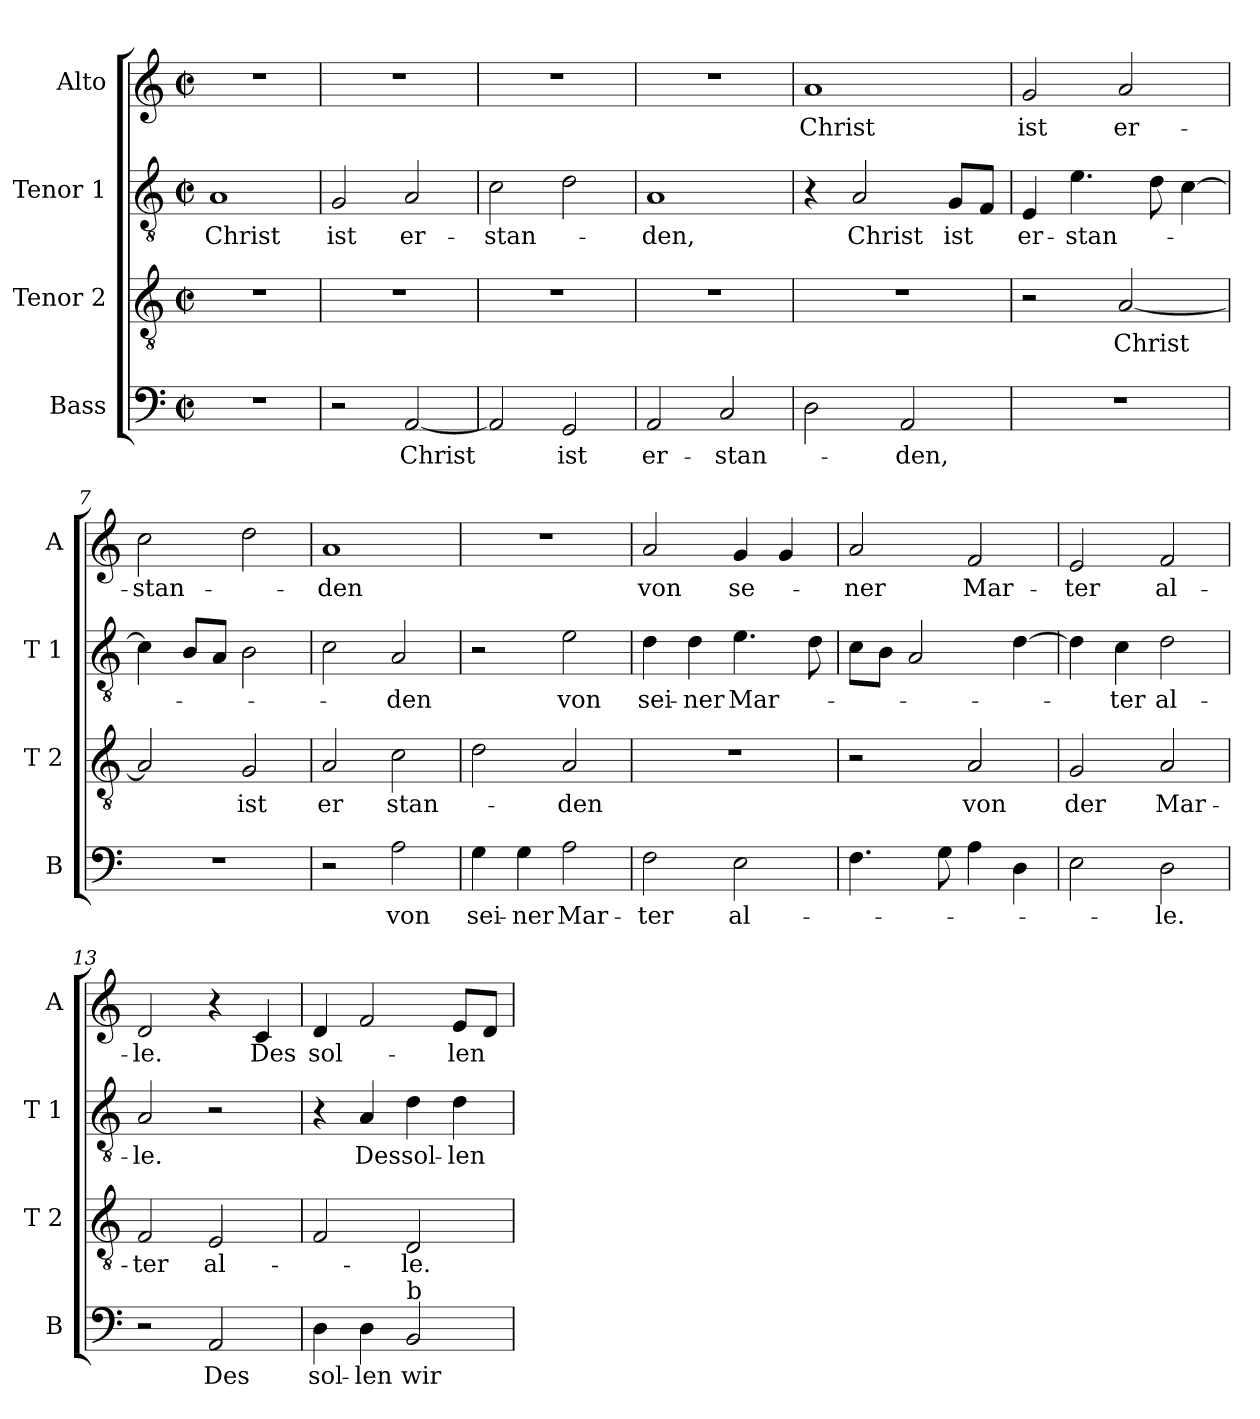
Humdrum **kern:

**kern	**text	**kern	**text	**kern	**text	**kern	**text
*part4	*part4	*part3	*part3	*part2	*part2	*part1	*part1
*staff4	*staff4	*staff3	*staff3	*staff2	*staff2	*staff1	*staff1
*I"Bass	*	*I"Tenor 2	*	*I"Tenor 1	*	*I"Alto	*
*I'B	*	*I'T 2	*	*I'T 1	*	*I'A	*
*clefF4	*	*clefGv2	*	*clefGv2	*	*clefG2	*
*k[]	*	*k[]	*	*k[]	*	*k[]	*
*C:	*	*C:	*	*C:	*	*C:	*
*M2/2	*	*M2/2	*	*M2/2	*	*M2/2	*
*met(c|)	*	*met(c|)	*	*met(c|)	*	*met(c|)	*
=1	=1	=1	=1	=1	=1	=1	=1
!	!	!	!	!	!LO:LY:b	!	!
1r	.	1r	.	1A	Christ	1r	.
=2	=2	=2	=2	=2	=2	=2	=2
!	!	!	!	!	!LO:LY:b	!	!
2r	.	1r	.	2G/	ist	1r	.
!	!LO:LY:b	!	!	!	!LO:LY:b	!	!
[2AA/	Christ	.	.	2A/	er-	.	.
=3	=3	=3	=3	=3	=3	=3	=3
!	!	!	!	!	!LO:LY:b	!	!
2AA/]	.	1r	.	2c\	-stan-	1r	.
!	!LO:LY:b	!	!	!	!	!	!
2GG/	ist	.	.	2d\	.	.	.
=4	=4	=4	=4	=4	=4	=4	=4
!	!LO:LY:b	!	!	!	!LO:LY:b	!	!
2AA/	er-	1r	.	1A	-den,	1r	.
!	!LO:LY:b	!	!	!	!	!	!
2C/	-stan-	.	.	.	.	.	.
=5	=5	=5	=5	=5	=5	=5	=5
!	!	!	!	!	!	!	!LO:LY:b
2D\	.	1r	.	4r	.	1a	Christ
!	!	!	!	!	!LO:LY:b	!	!
.	.	.	.	2A/	Christ	.	.
!	!LO:LY:b	!	!	!	!	!	!
2AA/	-den,	.	.	.	.	.	.
!	!	!	!	!	!LO:LY:b	!	!
.	.	.	.	8G/L	ist	.	.
.	.	.	.	8F/J	.	.	.
=6	=6	=6	=6	=6	=6	=6	=6
!	!	!	!	!	!LO:LY:b	!	!LO:LY:b
1r	.	2r	.	4E/	er-	2g/	ist
!	!	!	!	!	!LO:LY:b	!	!
.	.	.	.	4.e\	-stan-	.	.
!	!	!	!LO:LY:b	!	!	!	!LO:LY:b
.	.	[2A/	Christ	.	.	2a/	er-
.	.	.	.	8d\	.	.	.
.	.	.	.	[4c\	.	.	.
!!LO:LB:g=z
=7	=7	=7	=7	=7	=7	=7	=7
!	!	!	!	!	!	!	!LO:LY:b
1r	.	2A/]	.	4c\]	.	2cc\	-stan-
.	.	.	.	8B/L	.	.	.
.	.	.	.	8A/J	.	.	.
!	!	!	!LO:LY:b	!	!	!	!
.	.	2G/	ist	2B\	.	2dd\	.
=8	=8	=8	=8	=8	=8	=8	=8
!	!	!	!LO:LY:b	!	!	!	!LO:LY:b
2r	.	2A/	er	2c\	.	1a	-den
!	!LO:LY:b	!	!LO:LY:b	!	!LO:LY:b	!	!
2A\	von	2c\	stan-	2A/	-den	.	.
=9	=9	=9	=9	=9	=9	=9	=9
!	!LO:LY:b	!	!	!	!	!	!
4G\	sei-	2d\	.	2r	.	1r	.
!	!LO:LY:b	!	!	!	!	!	!
4G\	-ner	.	.	.	.	.	.
!	!LO:LY:b	!	!LO:LY:b	!	!LO:LY:b	!	!
2A\	Mar-	2A/	-den	2e\	von	.	.
=10	=10	=10	=10	=10	=10	=10	=10
!	!LO:LY:b	!	!	!	!LO:LY:b	!	!LO:LY:b
2F\	-ter	1r	.	4d\	sei-	2a/	von
!	!	!	!	!	!LO:LY:b	!	!
.	.	.	.	4d\	-ner	.	.
!	!LO:LY:b	!	!	!	!LO:LY:b	!	!LO:LY:b
2E\	al-	.	.	4.e\	Mar-	4g/	se-
.	.	.	.	.	.	4g/	.
.	.	.	.	8d\	.	.	.
=11	=11	=11	=11	=11	=11	=11	=11
!	!	!	!	!	!	!	!LO:LY:b
4.F\	.	2r	.	8c\L	.	2a/	-ner
.	.	.	.	8B\J	.	.	.
.	.	.	.	2A/	.	.	.
8G\	.	.	.	.	.	.	.
!	!	!	!LO:LY:b	!	!	!	!LO:LY:b
4A\	.	2A/	von	.	.	2f/	Mar-
4D\	.	.	.	[4d\	.	.	.
=12	=12	=12	=12	=12	=12	=12	=12
!	!	!	!LO:LY:b	!	!	!	!LO:LY:b
2E\	.	2G/	der	4d\]	.	2e/	-ter
!	!	!	!	!	!LO:LY:b	!	!
.	.	.	.	4c\	-ter	.	.
!	!LO:LY:b	!	!LO:LY:b	!	!LO:LY:b	!	!LO:LY:b
2D\	-le.	2A/	Mar-	2d\	al-	2f/	al-
!!LO:PB:g=z
=13	=13	=13	=13	=13	=13	=13	=13
!	!	!	!LO:LY:b	!	!LO:LY:b	!	!LO:LY:b
2r	.	2F/	-ter	2A/	-le.	2d/	-le.
!	!LO:LY:b	!	!LO:LY:b	!	!	!	!
2AA/	Des	2E/	al-	2r	.	4r	.
!	!	!	!	!	!	!	!LO:LY:b
.	.	.	.	.	.	4c/	Des
=14	=14	=14	=14	=14	=14	=14	=14
!	!LO:LY:b	!	!	!	!	!	!LO:LY:b
4D\	sol-	2F/	.	4r	.	4d/	sol-
!	!LO:LY:b	!	!	!	!LO:LY:b	!	!
4D\	-len	.	.	4A/	Des	2f/	.
!LO:TX:a:t=b	!	!	!	!	!	!	!
!	!LO:LY:b	!	!LO:LY:b	!	!LO:LY:b	!	!
2BB/	wir	2D/	-le.	4d\	sol-	.	.
!	!	!	!	!	!LO:LY:b	!	!LO:LY:b
.	.	.	.	4d\	-len	8e/L	-len
.	.	.	.	.	.	8d/J	.
=	=	=	=	=	=	=	=
*-	*-	*-	*-	*-	*-	*-	*-
